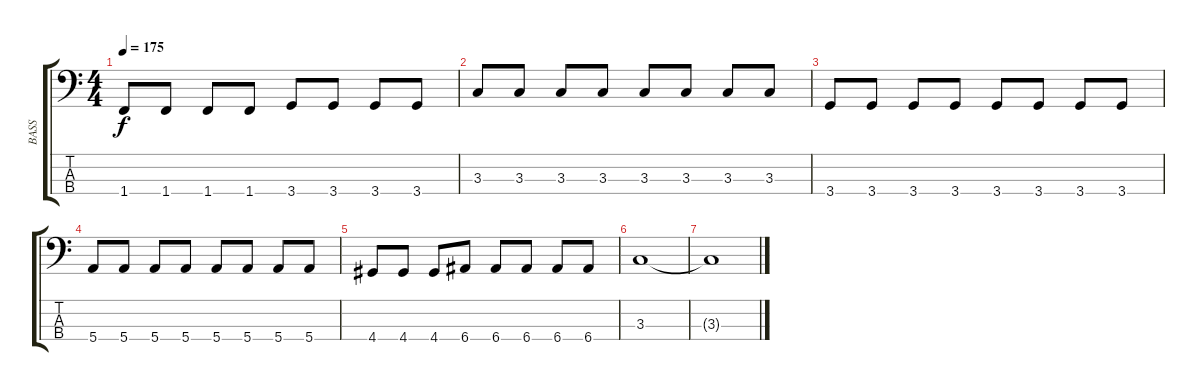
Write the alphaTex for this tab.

\track ("BASS" "BASS") {instrument electricbassfinger}
\staff {score tabs}
\tuning (G2 D2 A1 E1) {hide}
\ts (4 4)
\tempo 175
\clef f4
\ks c
1.4.8{dy f} 1.4.8 1.4.8 1.4.8 3.4.8 3.4.8 3.4.8 3.4.8 |
3.3.8 3.3.8 3.3.8 3.3.8 3.3.8 3.3.8 3.3.8 3.3.8 |
3.4.8 3.4.8 3.4.8 3.4.8 3.4.8 3.4.8 3.4.8 3.4.8 |
5.4.8 5.4.8 5.4.8 5.4.8 5.4.8 5.4.8 5.4.8 5.4.8 |
4.4.8 4.4.8 4.4.8 6.4.8 6.4.8 6.4.8 6.4.8{txt ""} 6.4.8 |
3.3.1 |
3.3{t}.1
